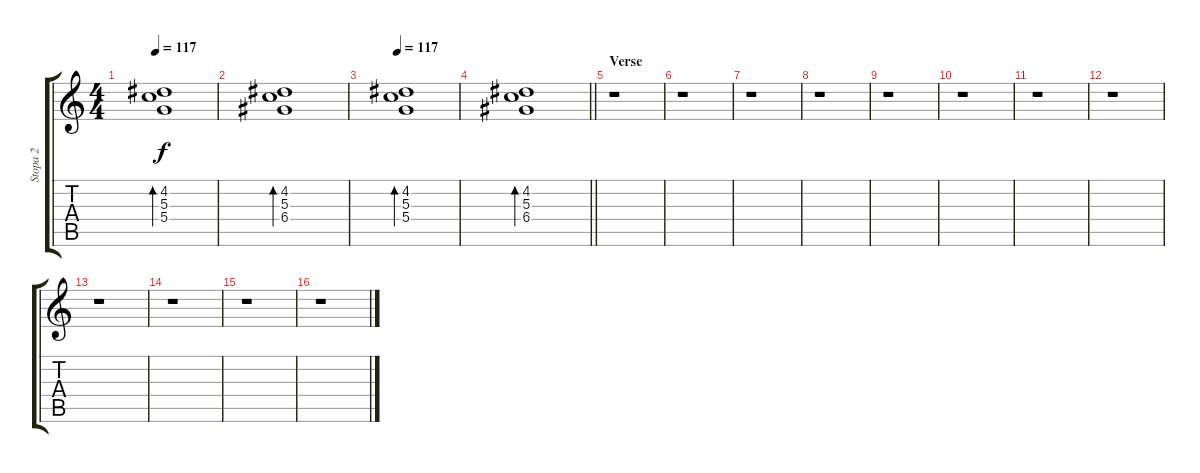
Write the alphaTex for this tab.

\track ("Stopa 2" "Stopa 2") {instrument distortionguitar}
\staff {score tabs}
\tuning (E4 B3 G3 D3 A2 E2) {hide}
\ts (4 4)
\tempo 117
\clef g2
\ks c
(4.2 5.3 5.4).1{bd 480 dy f volume 16 instrument electricguitarclean} |
(4.2 5.3 6.4).1{bd 480} |
\tempo 117
(4.2 5.3 5.4).1{bd 480 volume 16 instrument electricguitarclean} |
\barLineRight lightlight
(4.2 5.3 6.4).1{bd 480} |
\section ("" "Verse")
r.1 |
r.1 |
r.1 |
r.1 |
r.1 |
r.1 |
r.1 |
r.1 |
r.1 |
r.1 |
r.1 |
r.1
